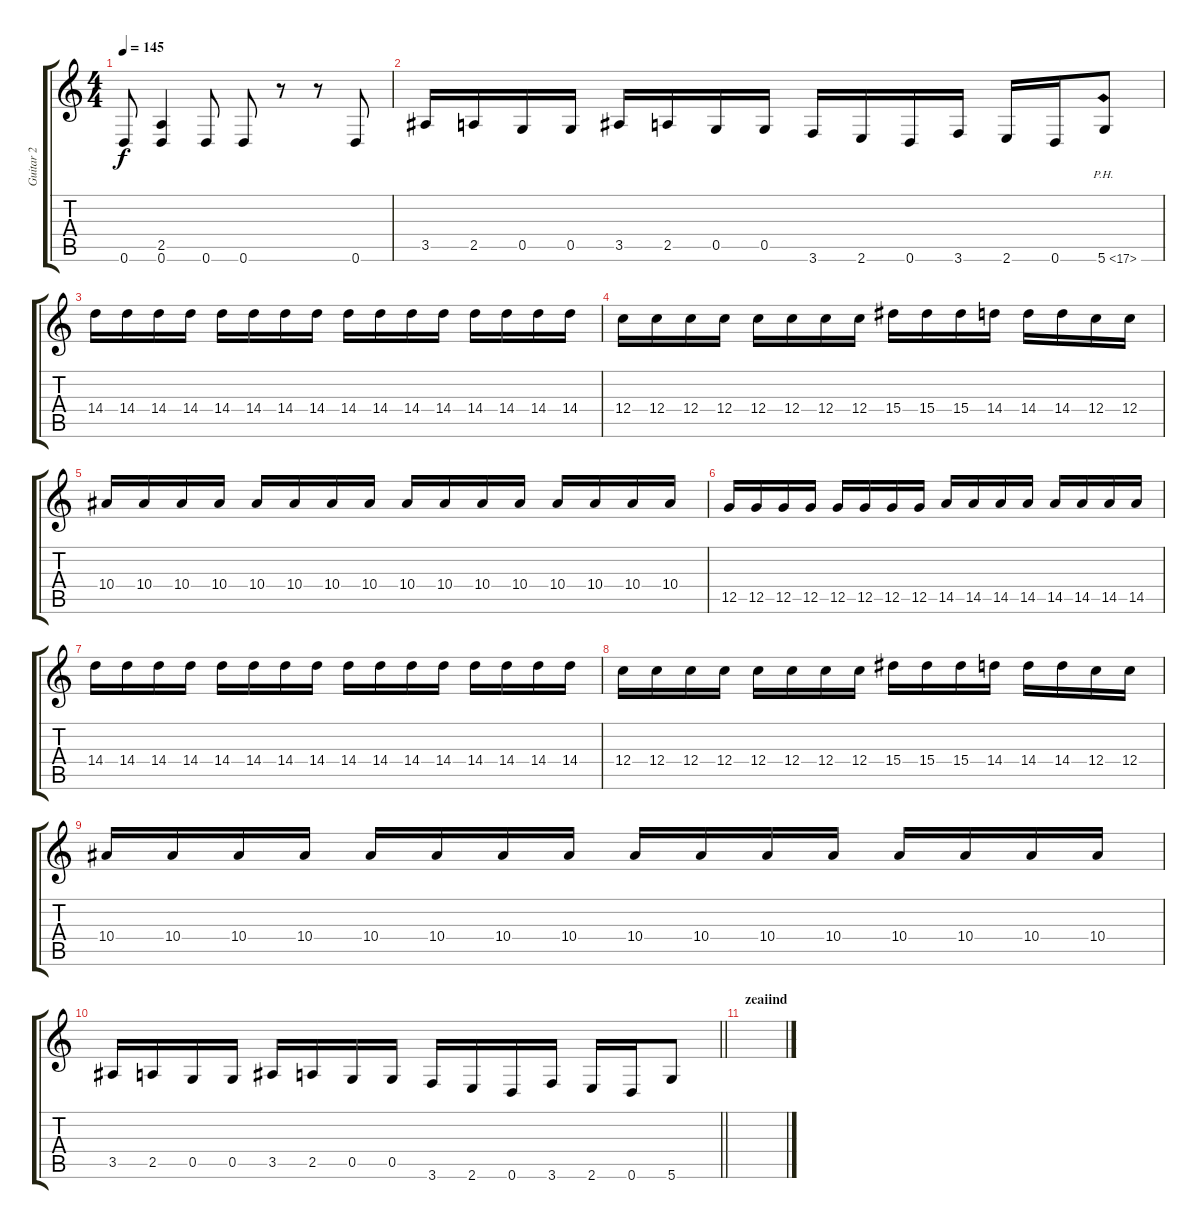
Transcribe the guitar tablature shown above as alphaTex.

\track ("Guitar 2" "Guitar 2") {instrument distortionguitar}
\staff {score tabs}
\tuning (D4 A3 F3 C3 G2 D2) {hide}
\ts (4 4)
\tempo 145
\clef g2
\ks c
0.6.8{dy f} (2.5 0.6).4 0.6.8 0.6.8 r.8 r.8 0.6.8 |
3.5.16 2.5.16 0.5.16 0.5.16 3.5.16 2.5.16 0.5.16 0.5.16 3.6.16 2.6.16 0.6.16 3.6.16 2.6.16 0.6.16 5.6{ph 12}.8 |
14.4.16{volume 11} 14.4.16 14.4.16 14.4.16 14.4.16 14.4.16 14.4.16 14.4.16 14.4.16 14.4.16 14.4.16 14.4.16 14.4.16 14.4.16 14.4.16 14.4.16 |
12.4.16 12.4.16 12.4.16 12.4.16 12.4.16 12.4.16 12.4.16 12.4.16 15.4.16 15.4.16 15.4.16 14.4.16 14.4.16 14.4.16 12.4.16 12.4.16 |
10.4.16 10.4.16 10.4.16 10.4.16 10.4.16 10.4.16 10.4.16 10.4.16 10.4.16 10.4.16 10.4.16 10.4.16 10.4.16 10.4.16 10.4.16 10.4.16 |
12.5.16 12.5.16 12.5.16 12.5.16 12.5.16 12.5.16 12.5.16 12.5.16 14.5.16 14.5.16 14.5.16 14.5.16 14.5.16 14.5.16 14.5.16 14.5.16 |
14.4.16 14.4.16 14.4.16 14.4.16 14.4.16 14.4.16 14.4.16 14.4.16 14.4.16 14.4.16 14.4.16 14.4.16 14.4.16 14.4.16 14.4.16 14.4.16 |
12.4.16 12.4.16 12.4.16 12.4.16 12.4.16 12.4.16 12.4.16 12.4.16 15.4.16 15.4.16 15.4.16 14.4.16 14.4.16 14.4.16 12.4.16 12.4.16 |
10.4.16 10.4.16 10.4.16 10.4.16 10.4.16 10.4.16 10.4.16 10.4.16 10.4.16 10.4.16 10.4.16 10.4.16 10.4.16 10.4.16 10.4.16 10.4.16 |
\barLineRight lightlight
3.5.16 2.5.16 0.5.16 0.5.16 3.5.16 2.5.16 0.5.16 0.5.16 3.6.16 2.6.16 0.6.16 3.6.16 2.6.16 0.6.16 5.6.8 |
\section ("" "zeaiind")
